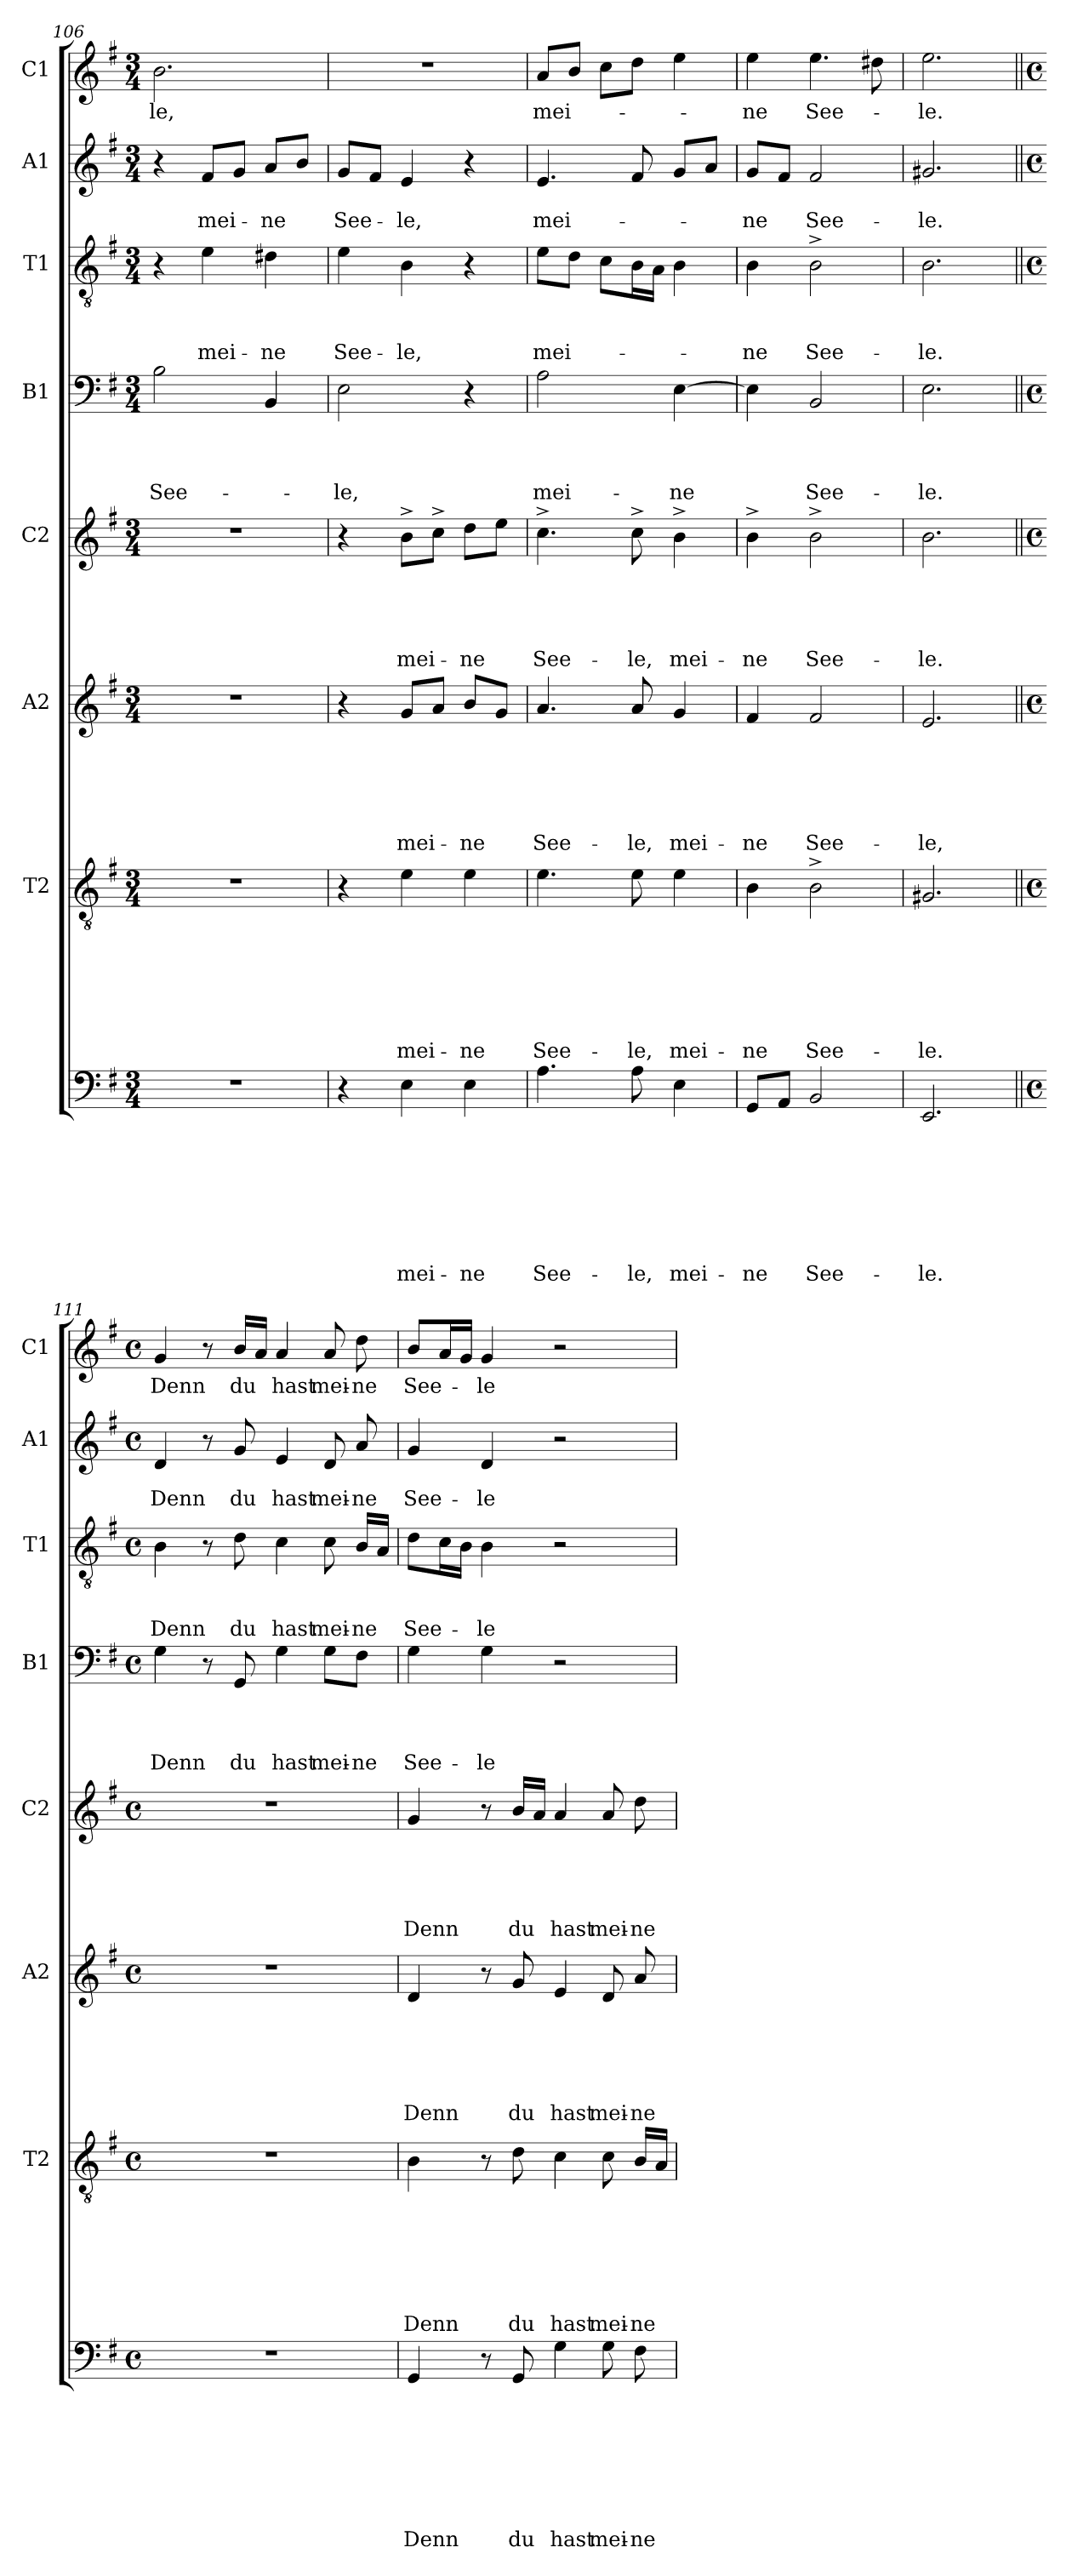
**kern	**text	**text	**text	**text	**text	**text	**text	**text	**kern	**text	**text	**text	**text	**text	**text	**text	**kern	**text	**text	**text	**text	**text	**text	**kern	**text	**text	**text	**text	**text	**kern	**text	**text	**text	**text	**kern	**text	**text	**text	**kern	**text	**text	**kern	**text
*part8	*part8	*part8	*part8	*part8	*part8	*part8	*part8	*part8	*part7	*part7	*part7	*part7	*part7	*part7	*part7	*part7	*part6	*part6	*part6	*part6	*part6	*part6	*part6	*part5	*part5	*part5	*part5	*part5	*part5	*part4	*part4	*part4	*part4	*part4	*part3	*part3	*part3	*part3	*part2	*part2	*part2	*part1	*part1
*staff8	*staff8	*staff8	*staff8	*staff8	*staff8	*staff8	*staff8	*staff8	*staff7	*staff7	*staff7	*staff7	*staff7	*staff7	*staff7	*staff7	*staff6	*staff6	*staff6	*staff6	*staff6	*staff6	*staff6	*staff5	*staff5	*staff5	*staff5	*staff5	*staff5	*staff4	*staff4	*staff4	*staff4	*staff4	*staff3	*staff3	*staff3	*staff3	*staff2	*staff2	*staff2	*staff1	*staff1
*	*	*	*	*	*	*	*	*	*I"T2	*	*	*	*	*	*	*	*I"A2	*	*	*	*	*	*	*I"C2	*	*	*	*	*	*I"B1	*	*	*	*	*I"T1	*	*	*	*I"A1	*	*	*I"C1	*
*	*	*	*	*	*	*	*	*	*I'T2	*	*	*	*	*	*	*	*I'A2	*	*	*	*	*	*	*I'C2	*	*	*	*	*	*I'B1	*	*	*	*	*I'T1	*	*	*	*I'A1	*	*	*I'C1	*
*clefF4	*	*	*	*	*	*	*	*	*clefGv2	*	*	*	*	*	*	*	*clefG2	*	*	*	*	*	*	*clefG2	*	*	*	*	*	*clefF4	*	*	*	*	*clefGv2	*	*	*	*clefG2	*	*	*clefG2	*
*k[f#]	*	*	*	*	*	*	*	*	*k[f#]	*	*	*	*	*	*	*	*k[f#]	*	*	*	*	*	*	*k[f#]	*	*	*	*	*	*k[f#]	*	*	*	*	*k[f#]	*	*	*	*k[f#]	*	*	*k[f#]	*
*G:	*	*	*	*	*	*	*	*	*G:	*	*	*	*	*	*	*	*G:	*	*	*	*	*	*	*G:	*	*	*	*	*	*G:	*	*	*	*	*G:	*	*	*	*G:	*	*	*G:	*
*M3/4	*	*	*	*	*	*	*	*	*M3/4	*	*	*	*	*	*	*	*M3/4	*	*	*	*	*	*	*M3/4	*	*	*	*	*	*M3/4	*	*	*	*	*M3/4	*	*	*	*M3/4	*	*	*M3/4	*
=106	=106	=106	=106	=106	=106	=106	=106	=106	=106	=106	=106	=106	=106	=106	=106	=106	=106	=106	=106	=106	=106	=106	=106	=106	=106	=106	=106	=106	=106	=106	=106	=106	=106	=106	=106	=106	=106	=106	=106	=106	=106	=106	=106
!LO:N:vis=1	!	!	!	!	!	!	!	!	!LO:N:vis=1	!	!	!	!	!	!	!	!LO:N:vis=1	!	!	!	!	!	!	!LO:N:vis=1	!	!	!	!	!	!	!	!	!	!LO:LY:b	!	!	!	!	!	!	!	!	!LO:LY:b
2.r	.	.	.	.	.	.	.	.	2.r	.	.	.	.	.	.	.	2.r	.	.	.	.	.	.	2.r	.	.	.	.	.	2B\	.	.	.	See-	4r	.	.	.	4r	.	.	2.b\	-le,
!	!	!	!	!	!	!	!	!	!	!	!	!	!	!	!	!	!	!	!	!	!	!	!	!	!	!	!	!	!	!	!	!	!	!	!	!	!	!LO:LY:b	!	!	!LO:LY:b	!	!
.	.	.	.	.	.	.	.	.	.	.	.	.	.	.	.	.	.	.	.	.	.	.	.	.	.	.	.	.	.	.	.	.	.	.	4e\	.	.	mei-	8f#/L	.	mei-	.	.
.	.	.	.	.	.	.	.	.	.	.	.	.	.	.	.	.	.	.	.	.	.	.	.	.	.	.	.	.	.	.	.	.	.	.	.	.	.	.	8g/J	.	.	.	.
!	!	!	!	!	!	!	!	!	!	!	!	!	!	!	!	!	!	!	!	!	!	!	!	!	!	!	!	!	!	!	!	!	!	!	!	!	!	!LO:LY:b	!	!	!LO:LY:b	!	!
.	.	.	.	.	.	.	.	.	.	.	.	.	.	.	.	.	.	.	.	.	.	.	.	.	.	.	.	.	.	4BB/	.	.	.	.	4d#X\	.	.	-ne	8a/L	.	-ne	.	.
.	.	.	.	.	.	.	.	.	.	.	.	.	.	.	.	.	.	.	.	.	.	.	.	.	.	.	.	.	.	.	.	.	.	.	.	.	.	.	8b/J	.	.	.	.
!!LO:PB:g=z
=107	=107	=107	=107	=107	=107	=107	=107	=107	=107	=107	=107	=107	=107	=107	=107	=107	=107	=107	=107	=107	=107	=107	=107	=107	=107	=107	=107	=107	=107	=107	=107	=107	=107	=107	=107	=107	=107	=107	=107	=107	=107	=107	=107
!	!	!	!	!	!	!	!	!	!	!	!	!	!	!	!	!	!	!	!	!	!	!	!	!	!	!	!	!	!	!	!	!	!	!LO:LY:b	!	!	!	!LO:LY:b	!	!	!LO:LY:b	!LO:N:vis=1	!
4r	.	.	.	.	.	.	.	.	4r	.	.	.	.	.	.	.	4r	.	.	.	.	.	.	4r	.	.	.	.	.	2E\	.	.	.	-le,	4e\	.	.	See-	8g/L	.	See-	2.r	.
.	.	.	.	.	.	.	.	.	.	.	.	.	.	.	.	.	.	.	.	.	.	.	.	.	.	.	.	.	.	.	.	.	.	.	.	.	.	.	8f#/J	.	.	.	.
!	!	!	!	!	!	!	!	!LO:LY:b	!	!	!	!	!	!	!	!LO:LY:b	!	!	!	!	!	!	!LO:LY:b	!	!	!	!	!	!LO:LY:b	!	!	!	!	!	!	!	!	!LO:LY:b	!	!	!LO:LY:b	!	!
4E\	.	.	.	.	.	.	.	mei-	4e\	.	.	.	.	.	.	mei-	8g/L	.	.	.	.	.	mei-	8b^>\L	.	.	.	.	mei-	.	.	.	.	.	4B\	.	.	-le,	4e/	.	-le,	.	.
.	.	.	.	.	.	.	.	.	.	.	.	.	.	.	.	.	8a/J	.	.	.	.	.	.	8cc^>\J	.	.	.	.	.	.	.	.	.	.	.	.	.	.	.	.	.	.	.
!	!	!	!	!	!	!	!	!LO:LY:b	!	!	!	!	!	!	!	!LO:LY:b	!	!	!	!	!	!	!LO:LY:b	!	!	!	!	!	!LO:LY:b	!	!	!	!	!	!	!	!	!	!	!	!	!	!
4E\	.	.	.	.	.	.	.	-ne	4e\	.	.	.	.	.	.	-ne	8b/L	.	.	.	.	.	-ne	8dd\L	.	.	.	.	-ne	4r	.	.	.	.	4r	.	.	.	4r	.	.	.	.
.	.	.	.	.	.	.	.	.	.	.	.	.	.	.	.	.	8g/J	.	.	.	.	.	.	8ee\J	.	.	.	.	.	.	.	.	.	.	.	.	.	.	.	.	.	.	.
=108	=108	=108	=108	=108	=108	=108	=108	=108	=108	=108	=108	=108	=108	=108	=108	=108	=108	=108	=108	=108	=108	=108	=108	=108	=108	=108	=108	=108	=108	=108	=108	=108	=108	=108	=108	=108	=108	=108	=108	=108	=108	=108	=108
!	!	!	!	!	!	!	!	!LO:LY:b	!	!	!	!	!	!	!	!LO:LY:b	!	!	!	!	!	!	!LO:LY:b	!	!	!	!	!	!LO:LY:b	!	!	!	!	!LO:LY:b	!	!	!	!LO:LY:b	!	!	!LO:LY:b	!	!LO:LY:b
4.A\	.	.	.	.	.	.	.	See-	4.e\	.	.	.	.	.	.	See-	4.a/	.	.	.	.	.	See-	4.cc^>\	.	.	.	.	See-	2A\	.	.	.	mei-	8e\L	.	.	mei-	4.e/	.	mei-	8a/L	mei-
.	.	.	.	.	.	.	.	.	.	.	.	.	.	.	.	.	.	.	.	.	.	.	.	.	.	.	.	.	.	.	.	.	.	.	8d\J	.	.	.	.	.	.	8b/J	.
.	.	.	.	.	.	.	.	.	.	.	.	.	.	.	.	.	.	.	.	.	.	.	.	.	.	.	.	.	.	.	.	.	.	.	8c\L	.	.	.	.	.	.	8cc\L	.
!	!	!	!	!	!	!	!	!LO:LY:b	!	!	!	!	!	!	!	!LO:LY:b	!	!	!	!	!	!	!LO:LY:b	!	!	!	!	!	!LO:LY:b	!	!	!	!	!	!	!	!	!	!	!	!	!	!
8A\	.	.	.	.	.	.	.	-le,	8e\	.	.	.	.	.	.	-le,	8a/	.	.	.	.	.	-le,	8cc^>\	.	.	.	.	-le,	.	.	.	.	.	16B\L	.	.	.	8f#/	.	.	8dd\J	.
.	.	.	.	.	.	.	.	.	.	.	.	.	.	.	.	.	.	.	.	.	.	.	.	.	.	.	.	.	.	.	.	.	.	.	16A\JJ	.	.	.	.	.	.	.	.
!	!	!	!	!	!	!	!	!LO:LY:b	!	!	!	!	!	!	!	!LO:LY:b	!	!	!	!	!	!	!LO:LY:b	!	!	!	!	!	!LO:LY:b	!	!	!	!	!LO:LY:b	!	!	!	!	!	!	!	!	!
4E\	.	.	.	.	.	.	.	mei-	4e\	.	.	.	.	.	.	mei-	4g/	.	.	.	.	.	mei-	4b^>\	.	.	.	.	mei-	[>4E\	.	.	.	-ne	4B\	.	.	.	8g/L	.	.	4ee\	.
.	.	.	.	.	.	.	.	.	.	.	.	.	.	.	.	.	.	.	.	.	.	.	.	.	.	.	.	.	.	.	.	.	.	.	.	.	.	.	8a/J	.	.	.	.
=109	=109	=109	=109	=109	=109	=109	=109	=109	=109	=109	=109	=109	=109	=109	=109	=109	=109	=109	=109	=109	=109	=109	=109	=109	=109	=109	=109	=109	=109	=109	=109	=109	=109	=109	=109	=109	=109	=109	=109	=109	=109	=109	=109
!	!	!	!	!	!	!	!	!LO:LY:b	!	!	!	!	!	!	!	!LO:LY:b	!	!	!	!	!	!	!LO:LY:b	!	!	!	!	!	!LO:LY:b	!	!	!	!	!	!	!	!	!LO:LY:b	!	!	!LO:LY:b	!	!LO:LY:b
8GG/L	.	.	.	.	.	.	.	-ne	4B\	.	.	.	.	.	.	-ne	4f#/	.	.	.	.	.	-ne	4b^>\	.	.	.	.	-ne	4E\]	.	.	.	.	4B\	.	.	-ne	8g/L	.	-ne	4ee\	-ne
8AA/J	.	.	.	.	.	.	.	.	.	.	.	.	.	.	.	.	.	.	.	.	.	.	.	.	.	.	.	.	.	.	.	.	.	.	.	.	.	.	8f#/J	.	.	.	.
!	!	!	!	!	!	!	!	!LO:LY:b	!	!	!	!	!	!	!	!LO:LY:b	!	!	!	!	!	!	!LO:LY:b	!	!	!	!	!	!LO:LY:b	!	!	!	!	!LO:LY:b	!	!	!	!LO:LY:b	!	!	!LO:LY:b	!	!LO:LY:b
2BB/	.	.	.	.	.	.	.	See-	2B^>\	.	.	.	.	.	.	See-	2f#/	.	.	.	.	.	See-	2b^>\	.	.	.	.	See-	2BB/	.	.	.	See-	2B^>\	.	.	See-	2f#/	.	See-	4.ee\	See-
.	.	.	.	.	.	.	.	.	.	.	.	.	.	.	.	.	.	.	.	.	.	.	.	.	.	.	.	.	.	.	.	.	.	.	.	.	.	.	.	.	.	8dd#X\	.
=110	=110	=110	=110	=110	=110	=110	=110	=110	=110	=110	=110	=110	=110	=110	=110	=110	=110	=110	=110	=110	=110	=110	=110	=110	=110	=110	=110	=110	=110	=110	=110	=110	=110	=110	=110	=110	=110	=110	=110	=110	=110	=110	=110
!	!	!	!	!	!	!	!	!LO:LY:b	!	!	!	!	!	!	!	!LO:LY:b	!	!	!	!	!	!	!LO:LY:b	!	!	!	!	!	!LO:LY:b	!	!	!	!	!LO:LY:b	!	!	!	!LO:LY:b	!	!	!LO:LY:b	!	!LO:LY:b
2.EE/	.	.	.	.	.	.	.	-le.	2.G#X/	.	.	.	.	.	.	-le.	2.e/	.	.	.	.	.	-le,	2.b\	.	.	.	.	-le.	2.E\	.	.	.	-le.	2.B\	.	.	-le.	2.g#X/	.	-le.	2.ee\	-le.
=111||	=111||	=111||	=111||	=111||	=111||	=111||	=111||	=111||	=111||	=111||	=111||	=111||	=111||	=111||	=111||	=111||	=111||	=111||	=111||	=111||	=111||	=111||	=111||	=111||	=111||	=111||	=111||	=111||	=111||	=111||	=111||	=111||	=111||	=111||	=111||	=111||	=111||	=111||	=111||	=111||	=111||	=111||	=111||
*M4/4	*	*	*	*	*	*	*	*	*M4/4	*	*	*	*	*	*	*	*M4/4	*	*	*	*	*	*	*M4/4	*	*	*	*	*	*M4/4	*	*	*	*	*M4/4	*	*	*	*M4/4	*	*	*M4/4	*
*met(c)	*	*	*	*	*	*	*	*	*met(c)	*	*	*	*	*	*	*	*met(c)	*	*	*	*	*	*	*met(c)	*	*	*	*	*	*met(c)	*	*	*	*	*met(c)	*	*	*	*met(c)	*	*	*met(c)	*
!	!	!	!	!	!	!	!	!	!	!	!	!	!	!	!	!	!	!	!	!	!	!	!	!	!	!	!	!	!	!	!	!	!	!LO:LY:b	!	!	!	!LO:LY:b	!	!	!LO:LY:b	!	!LO:LY:b
1r	.	.	.	.	.	.	.	.	1r	.	.	.	.	.	.	.	1r	.	.	.	.	.	.	1r	.	.	.	.	.	4G\	.	.	.	Denn	4B\	.	.	Denn	4d/	.	Denn	4g/	Denn
.	.	.	.	.	.	.	.	.	.	.	.	.	.	.	.	.	.	.	.	.	.	.	.	.	.	.	.	.	.	8r	.	.	.	.	8r	.	.	.	8r	.	.	8r	.
!	!	!	!	!	!	!	!	!	!	!	!	!	!	!	!	!	!	!	!	!	!	!	!	!	!	!	!	!	!	!	!	!	!	!LO:LY:b	!	!	!	!LO:LY:b	!	!	!LO:LY:b	!	!LO:LY:b
.	.	.	.	.	.	.	.	.	.	.	.	.	.	.	.	.	.	.	.	.	.	.	.	.	.	.	.	.	.	8GG/	.	.	.	du	8d\	.	.	du	8g/	.	du	16b/LL	du
.	.	.	.	.	.	.	.	.	.	.	.	.	.	.	.	.	.	.	.	.	.	.	.	.	.	.	.	.	.	.	.	.	.	.	.	.	.	.	.	.	.	16a/JJ	.
!	!	!	!	!	!	!	!	!	!	!	!	!	!	!	!	!	!	!	!	!	!	!	!	!	!	!	!	!	!	!	!	!	!	!LO:LY:b	!	!	!	!LO:LY:b	!	!	!LO:LY:b	!	!LO:LY:b
.	.	.	.	.	.	.	.	.	.	.	.	.	.	.	.	.	.	.	.	.	.	.	.	.	.	.	.	.	.	4G\	.	.	.	hast	4c\	.	.	hast	4e/	.	hast	4a/	hast
!	!	!	!	!	!	!	!	!	!	!	!	!	!	!	!	!	!	!	!	!	!	!	!	!	!	!	!	!	!	!	!	!	!	!LO:LY:b	!	!	!	!LO:LY:b	!	!	!LO:LY:b	!	!LO:LY:b
.	.	.	.	.	.	.	.	.	.	.	.	.	.	.	.	.	.	.	.	.	.	.	.	.	.	.	.	.	.	8G\L	.	.	.	mei-	8c\	.	.	mei-	8d/	.	mei-	8a/	mei-
!	!	!	!	!	!	!	!	!	!	!	!	!	!	!	!	!	!	!	!	!	!	!	!	!	!	!	!	!	!	!	!	!	!	!LO:LY:b:rj	!	!	!	!LO:LY:b:rj	!	!	!LO:LY:b:rj	!	!LO:LY:b:rj
.	.	.	.	.	.	.	.	.	.	.	.	.	.	.	.	.	.	.	.	.	.	.	.	.	.	.	.	.	.	8F#\J	.	.	.	-ne	16B/LL	.	.	-ne	8a/	.	-ne	8dd\	-ne
.	.	.	.	.	.	.	.	.	.	.	.	.	.	.	.	.	.	.	.	.	.	.	.	.	.	.	.	.	.	.	.	.	.	.	16A/JJ	.	.	.	.	.	.	.	.
=112	=112	=112	=112	=112	=112	=112	=112	=112	=112	=112	=112	=112	=112	=112	=112	=112	=112	=112	=112	=112	=112	=112	=112	=112	=112	=112	=112	=112	=112	=112	=112	=112	=112	=112	=112	=112	=112	=112	=112	=112	=112	=112	=112
!	!	!	!	!	!	!	!	!LO:LY:b	!	!	!	!	!	!	!	!LO:LY:b	!	!	!	!	!	!	!LO:LY:b	!	!	!	!	!	!LO:LY:b	!	!	!	!	!LO:LY:b	!	!	!	!LO:LY:b	!	!	!LO:LY:b	!	!LO:LY:b
4GG/	.	.	.	.	.	.	.	Denn	4B\	.	.	.	.	.	.	Denn	4d/	.	.	.	.	.	Denn	4g/	.	.	.	.	Denn	4G\	.	.	.	See-	8d\L	.	.	See-	4g/	.	See-	8b/L	See-
.	.	.	.	.	.	.	.	.	.	.	.	.	.	.	.	.	.	.	.	.	.	.	.	.	.	.	.	.	.	.	.	.	.	.	16c\L	.	.	.	.	.	.	16a/L	.
.	.	.	.	.	.	.	.	.	.	.	.	.	.	.	.	.	.	.	.	.	.	.	.	.	.	.	.	.	.	.	.	.	.	.	16B\JJ	.	.	.	.	.	.	16g/JJ	.
!	!	!	!	!	!	!	!	!	!	!	!	!	!	!	!	!	!	!	!	!	!	!	!	!	!	!	!	!	!	!	!	!	!	!LO:LY:b	!	!	!	!LO:LY:b	!	!	!LO:LY:b	!	!LO:LY:b
8r	.	.	.	.	.	.	.	.	8r	.	.	.	.	.	.	.	8r	.	.	.	.	.	.	8r	.	.	.	.	.	4G\	.	.	.	-le	4B\	.	.	-le	4d/	.	-le	4g/	-le
!	!	!	!	!	!	!	!	!LO:LY:b	!	!	!	!	!	!	!	!LO:LY:b	!	!	!	!	!	!	!LO:LY:b	!	!	!	!	!	!LO:LY:b	!	!	!	!	!	!	!	!	!	!	!	!	!	!
8GG/	.	.	.	.	.	.	.	du	8d\	.	.	.	.	.	.	du	8g/	.	.	.	.	.	du	16b/LL	.	.	.	.	du	.	.	.	.	.	.	.	.	.	.	.	.	.	.
.	.	.	.	.	.	.	.	.	.	.	.	.	.	.	.	.	.	.	.	.	.	.	.	16a/JJ	.	.	.	.	.	.	.	.	.	.	.	.	.	.	.	.	.	.	.
!	!	!	!	!	!	!	!	!LO:LY:b	!	!	!	!	!	!	!	!LO:LY:b	!	!	!	!	!	!	!LO:LY:b	!	!	!	!	!	!LO:LY:b	!	!	!	!	!	!	!	!	!	!	!	!	!	!
4G\	.	.	.	.	.	.	.	hast	4c\	.	.	.	.	.	.	hast	4e/	.	.	.	.	.	hast	4a/	.	.	.	.	hast	2r	.	.	.	.	2r	.	.	.	2r	.	.	2r	.
!	!	!	!	!	!	!	!	!LO:LY:b	!	!	!	!	!	!	!	!LO:LY:b	!	!	!	!	!	!	!LO:LY:b	!	!	!	!	!	!LO:LY:b	!	!	!	!	!	!	!	!	!	!	!	!	!	!
8G\	.	.	.	.	.	.	.	mei-	8c\	.	.	.	.	.	.	mei-	8d/	.	.	.	.	.	mei-	8a/	.	.	.	.	mei-	.	.	.	.	.	.	.	.	.	.	.	.	.	.
!	!	!	!	!	!	!	!	!LO:LY:b:rj	!	!	!	!	!	!	!	!LO:LY:b	!	!	!	!	!	!	!LO:LY:b:rj	!	!	!	!	!	!LO:LY:b:rj	!	!	!	!	!	!	!	!	!	!	!	!	!	!
8F#\	.	.	.	.	.	.	.	-ne	16B/LL	.	.	.	.	.	.	-ne	8a/	.	.	.	.	.	-ne	8dd\	.	.	.	.	-ne	.	.	.	.	.	.	.	.	.	.	.	.	.	.
.	.	.	.	.	.	.	.	.	16A/JJ	.	.	.	.	.	.	.	.	.	.	.	.	.	.	.	.	.	.	.	.	.	.	.	.	.	.	.	.	.	.	.	.	.	.
=	=	=	=	=	=	=	=	=	=	=	=	=	=	=	=	=	=	=	=	=	=	=	=	=	=	=	=	=	=	=	=	=	=	=	=	=	=	=	=	=	=	=	=
*-	*-	*-	*-	*-	*-	*-	*-	*-	*-	*-	*-	*-	*-	*-	*-	*-	*-	*-	*-	*-	*-	*-	*-	*-	*-	*-	*-	*-	*-	*-	*-	*-	*-	*-	*-	*-	*-	*-	*-	*-	*-	*-	*-
